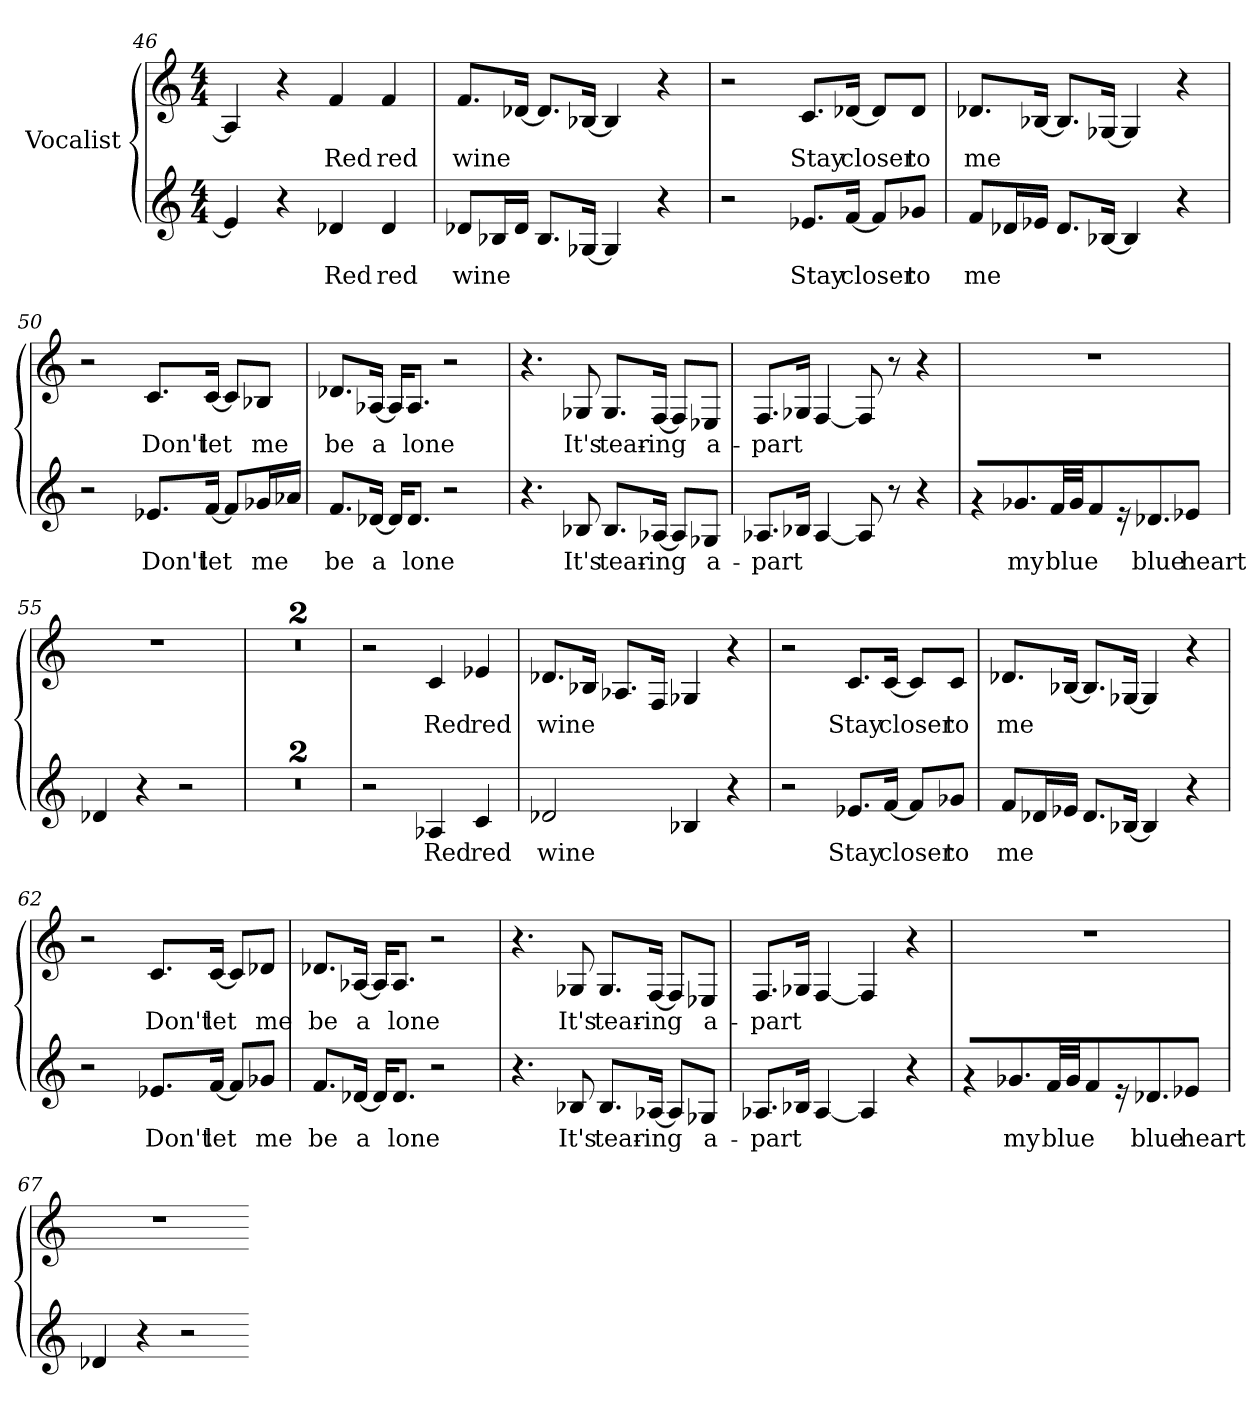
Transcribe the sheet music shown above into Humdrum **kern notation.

**kern	**text	**kern	**text
*part1	*part1	*part1	*part1
*staff2	*staff2	*staff1	*staff1
*I"Vocalist	*	*	*
*clefG2	*	*clefG2	*
*M4/4	*	*M4/4	*
=46	=46	=46	=46
4e-]	_	4A-]	_
4r	.	4r	.
4d-X	Red	4f	Red
4d-	red	4f	red
=47	=47	=47	=47
8d-X/L	wine	8.f/L	wine
16B-X/L	_	.	.
16d-/JJ	_	[16d-X/Jk	_
8.B-/L	_	8.d-/L]	_
[16G-X/Jk	_	[16B-X/Jk	_
4G-]	_	4B-]	_
4r	.	4r	.
=48	=48	=48	=48
2r	.	2r	.
8.e-X/L	Stay	8.c/L	Stay
[16f/Jk	closer	[16d-X/Jk	closer
8f/L]	_	8d-/L]	_
8g-X/J	to	8d-/J	to
=49	=49	=49	=49
8f/L	me	8.d-X/L	me
16d-X/L	_	.	.
16e-X/JJ	_	[16B-X/Jk	_
8.d-/L	_	8.B-/L]	_
[16B-X/Jk	_	[16G-X/Jk	_
4B-]	_	4G-]	_
4r	.	4r	.
=50	=50	=50	=50
2r	.	2r	.
8.e-X/L	Don't	8.c/L	Don't
[16f/Jk	let	[16c/Jk	let
8f/L]	_	8c/L]	_
16g-X/L	me	8B-X/J	me
16a-X/JJ	_	.	.
=51	=51	=51	=51
8.f/L	be	8.d-X/L	be
[16d-X/Jk	a-	[16A-X/Jk	a-
16d-/KL]	_	16A-/KL]	_
8.d-/J	-lone	8.A-/J	-lone
2r	.	2r	.
=52	=52	=52	=52
4.r	.	4.r	.
8B-X	It's	8G-X	It's
8.B-/L	tear-	8.G-/L	tear-
[16A-X/Jk	-ing	[16F/Jk	-ing
8A-/L]	_	8F/L]	_
8G-X/J	a-	8E-X/J	a-
=53	=53	=53	=53
8.A-X/L	-part	8.F/L	-part
16B-X/Jk	_	16G-X/Jk	_
[4A-	_	[4F	_
8A-]	_	8F]	_
8r	.	8r	.
4r	.	4r	.
=54	=54	=54	=54
4r	.	1r	.
8.g-X/L	my	.	.
32f/LL	blue	.	.
32g-/JJJ	_	.	.
8f	_	.	.
16r	.	.	.
8.d-X	blue	.	.
8e-XJ	heart	.	.
=55	=55	=55	=55
4d-X	_	1r	.
4r	.	.	.
2r	.	.	.
=56	=56	=56	=56
1r	.	1r	.
=57	=57	=57	=57
1r	.	1r	.
=58	=58	=58	=58
2r	.	2r	.
4A-X	Red	4c	Red
4c	red	4e-X	red
=59	=59	=59	=59
2d-X	wine	8.d-X/L	wine
.	.	16B-X/Jk	_
.	.	8.A-X/L	_
.	.	16F/Jk	_
4B-X	_	4G-X	_
4r	.	4r	.
=60	=60	=60	=60
2r	.	2r	.
8.e-X/L	Stay	8.c/L	Stay
[16f/Jk	closer	[16c/Jk	closer
8f/L]	_	8c/L]	_
8g-X/J	to	8c/J	to
=61	=61	=61	=61
8f/L	me	8.d-X/L	me
16d-X/L	_	.	.
16e-X/JJ	_	[16B-X/Jk	_
8.d-/L	_	8.B-/L]	_
[16B-X/Jk	_	[16G-X/Jk	_
4B-]	_	4G-]	_
4r	.	4r	.
=62	=62	=62	=62
2r	.	2r	.
8.e-X/L	Don't	8.c/L	Don't
[16f/Jk	let	[16c/Jk	let
8f/L]	_	8c/L]	_
8g-X/J	me	8d-X/J	me
=63	=63	=63	=63
8.f/L	be	8.d-X/L	be
[16d-X/Jk	a-	[16A-X/Jk	a-
16d-/KL]	_	16A-/KL]	_
8.d-/J	-lone	8.A-/J	-lone
2r	.	2r	.
=64	=64	=64	=64
4.r	.	4.r	.
8B-X	It's	8G-X	It's
8.B-/L	tear-	8.G-/L	tear-
[16A-X/Jk	-ing	[16F/Jk	-ing
8A-/L]	_	8F/L]	_
8G-X/J	a-	8E-X/J	a-
=65	=65	=65	=65
8.A-X/L	-part	8.F/L	-part
16B-X/Jk	_	16G-X/Jk	_
[4A-	_	[4F	_
4A-]	_	4F]	_
4r	.	4r	.
=66	=66	=66	=66
4r	.	1r	.
8.g-X/L	my	.	.
32f/LL	blue	.	.
32g-/JJJ	_	.	.
8f	_	.	.
16r	.	.	.
8.d-X	blue	.	.
8e-XJ	heart	.	.
=67	=67	=67	=67
4d-X	_	1r	.
4r	.	.	.
2r	.	.	.
=-	=-	=-	=-
*-	*-	*-	*-
